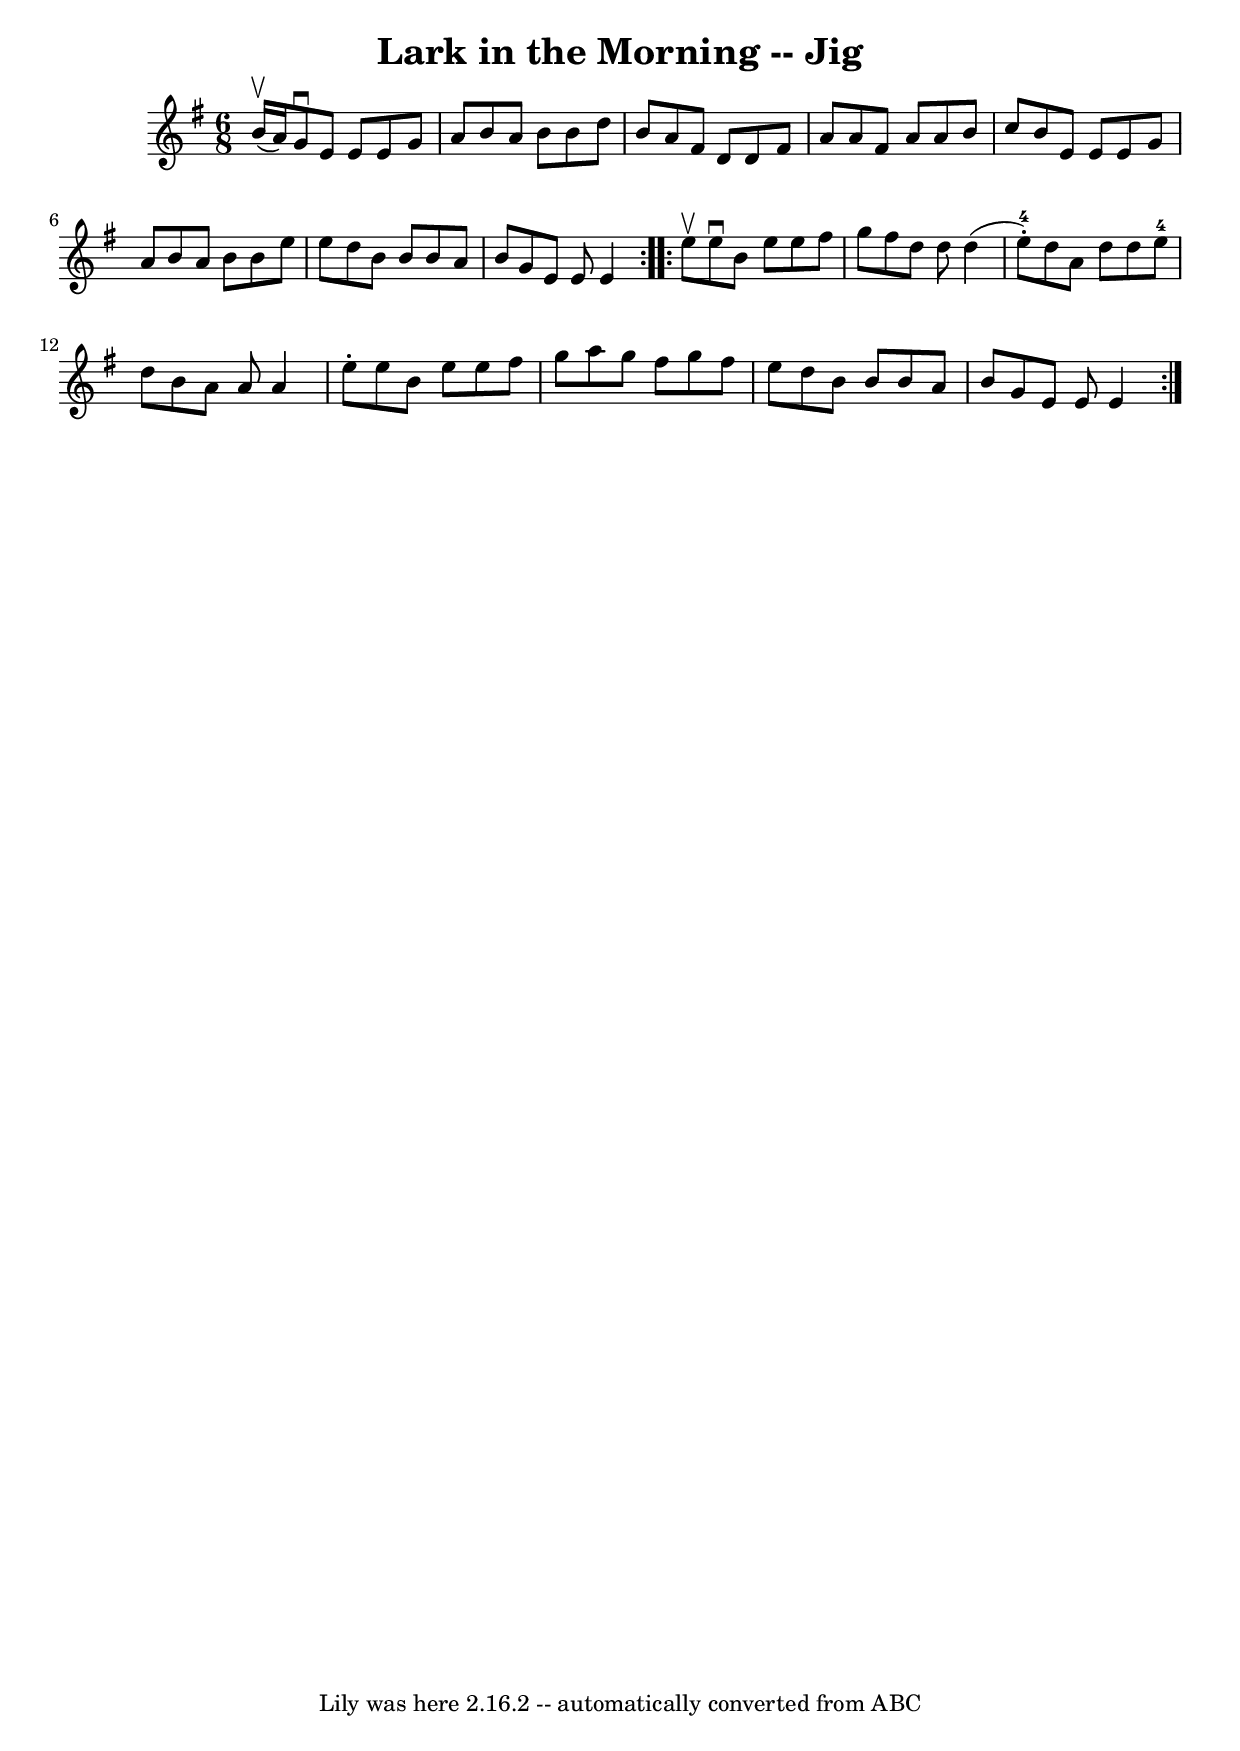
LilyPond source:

\version "2.7.40"
\include "Mammoth.ily"
\header {
	%% book = "Ryan's Mammoth Collection"
	crossRefNumber = "1"
	footnotes = "\\\\456"
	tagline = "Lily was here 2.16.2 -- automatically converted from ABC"
	title = "Lark in the Morning -- Jig"
}
voicedefault =  {


\repeat volta 2 {
\time 6/8 \key e \minor b'16^\upbow(a'16) |
 g'8^\downbow   
e'8 e'8 e'8 g'8 a'8    |
 b'8 a'8 b'8 b'8 d''8  
 b'8    |
 a'8 fis'8 d'8 d'8 fis'8 a'8    |
   
a'8 fis'8 a'8 a'8 b'8 c''8    |
 b'8 e'8 e'8    
e'8 g'8 a'8    |
 b'8 a'8 b'8 b'8 e''8 e''8    
|
 d''8 b'8 b'8 b'8 a'8 b'8    |
 g'8 e'8    
e'8 e'4  }     \repeat volta 2 { e''8^\upbow |
 e''8^\downbow  
 b'8 e''8 e''8 fis''8 g''8    |
 fis''8 d''8 d''8    
d''4 (e''8-4-.)   |
 d''8 a'8 d''8 d''8 e''8-4   
d''8    |
 b'8 a'8 a'8 a'4 e''8 -.   |
 e''8    
b'8 e''8 e''8 fis''8 g''8    |
 a''8 g''8 fis''8    
g''8 fis''8 e''8    |
 d''8 b'8 b'8 b'8 a'8 b'8    
|
 g'8 e'8 e'8 e'4  }   
}

\score{
    <<

	\context Staff="default"
	{
	    \voicedefault 
	}

    >>
	\layout {
	}
	\midi {}
}
